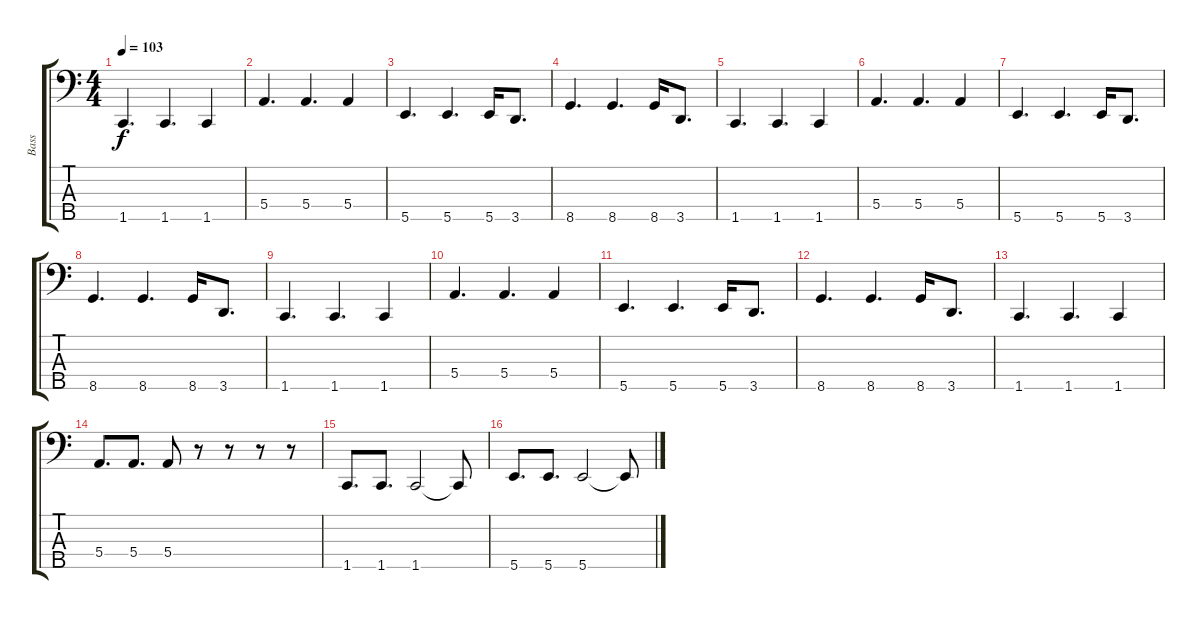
\track ("Bass" "Bass") {instrument electricbassfinger}
\staff {score tabs}
\tuning (G2 D2 A1 E1 B0) {hide}
\ts (4 4)
\tempo 103
\clef f4
\ks c
1.5.4{d dy f} 1.5.4{d} 1.5.4 |
5.4.4{d} 5.4.4{d} 5.4.4 |
5.5.4{d} 5.5.4{d} 5.5.16 3.5.8{d} |
8.5.4{d} 8.5.4{d} 8.5.16 3.5.8{d} |
1.5.4{d} 1.5.4{d} 1.5.4 |
5.4.4{d} 5.4.4{d} 5.4.4 |
5.5.4{d} 5.5.4{d} 5.5.16 3.5.8{d} |
8.5.4{d} 8.5.4{d} 8.5.16 3.5.8{d} |
1.5.4{d} 1.5.4{d} 1.5.4 |
5.4.4{d} 5.4.4{d} 5.4.4 |
5.5.4{d} 5.5.4{d} 5.5.16 3.5.8{d} |
8.5.4{d} 8.5.4{d} 8.5.16 3.5.8{d} |
1.5.4{d} 1.5.4{d} 1.5.4 |
5.4.8{d} 5.4.8{d} 5.4.8 r.8 r.8 r.8 r.8 |
1.5.8{d} 1.5.8{d} 1.5.2 1.5{t}.8 |
5.5.8{d} 5.5.8{d} 5.5.2 5.5{t}.8
